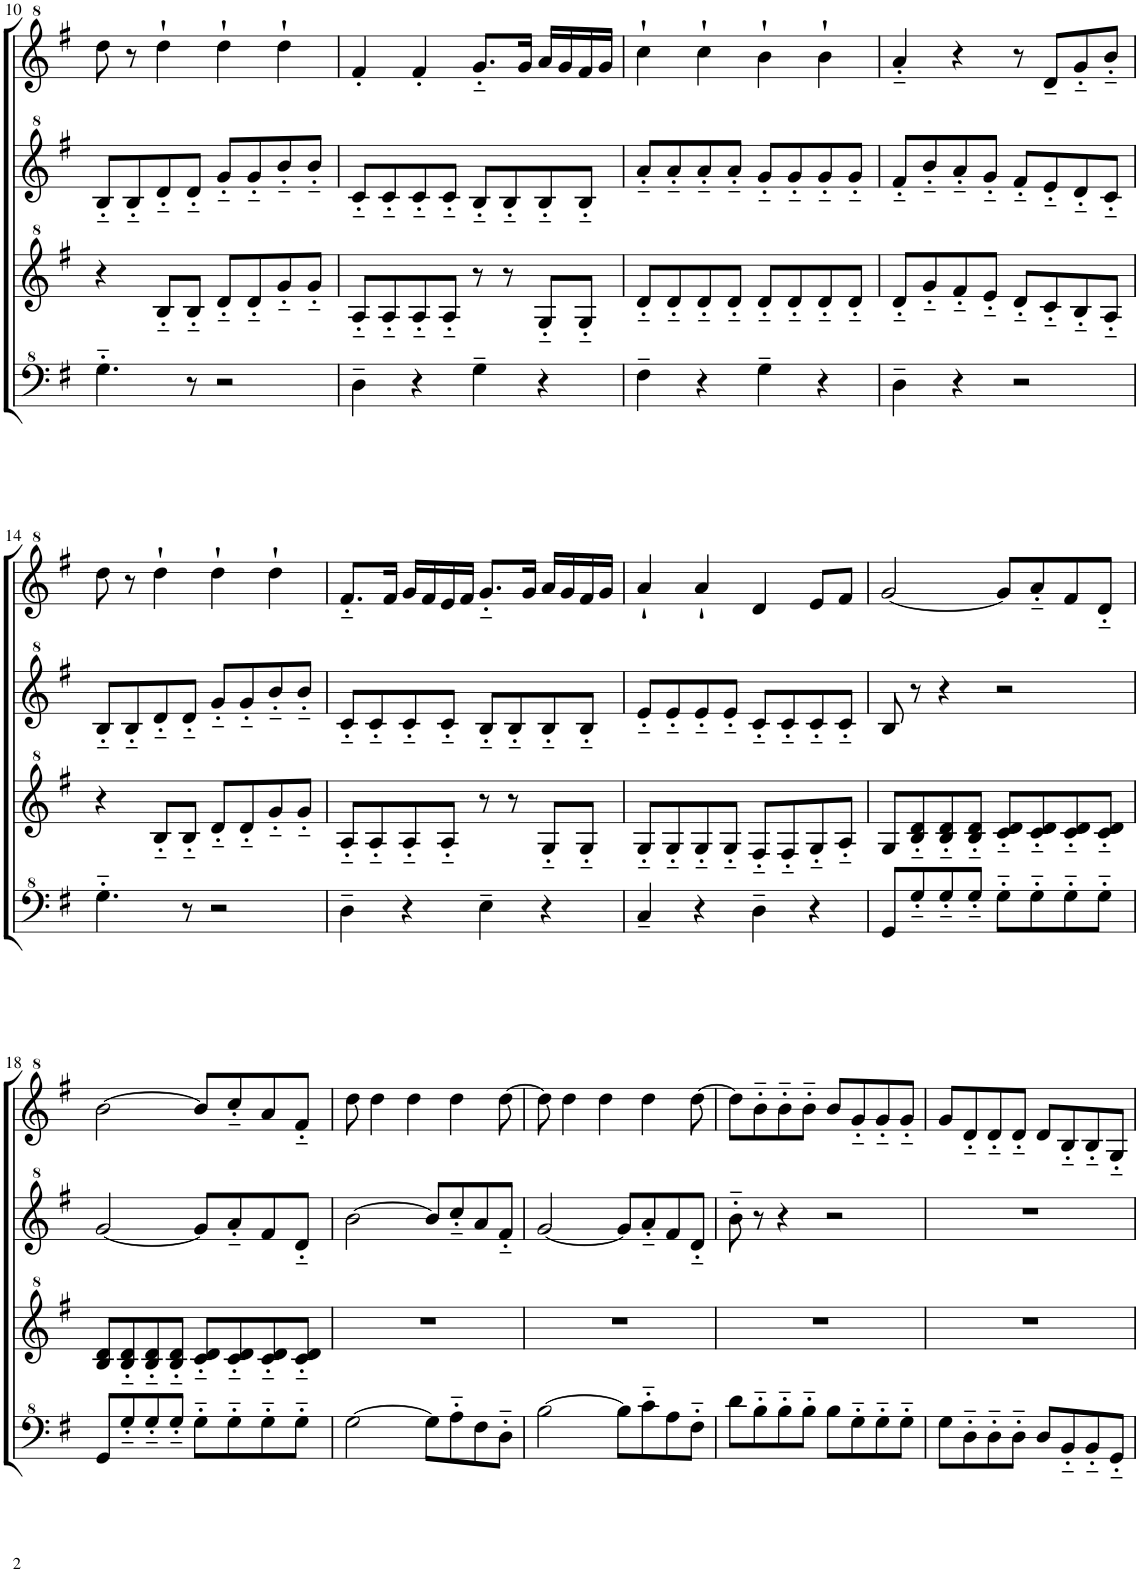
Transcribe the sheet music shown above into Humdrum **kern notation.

**kern	**kern	**kern	**kern
*part1	*part1	*part1	*part1
*staff4	*staff3	*staff2	*staff1
*I"Model III	*	*	*
!!LO:PB:g=z
*clefF^4	*clefG^2	*clefG^2	*clefG^2
*k[f#]	*k[f#]	*k[f#]	*k[f#]
*M2/2	*M2/2	*M2/2	*M2/2
*met(c|)	*met(c|)	*met(c|)	*met(c|)
=10	=10	=10	=10
4.g'~\	4r	8b'~/L	8ddd\
.	.	8b'~/	8r
.	8b'~/L	8dd'~/	4ddd`\
8r	8b'~/J	8dd'~/J	.
2r	8dd'~/L	8gg'~/L	4ddd`\
.	8dd'~/	8gg'~/	.
.	8gg'~/	8bb'~/	4ddd`\
.	8gg'~/J	8bb'~/J	.
=11	=11	=11	=11
4d~\	8a'~/L	8cc'~/L	4ff#'/
.	8a'~/	8cc'~/	.
4r	8a'~/	8cc'~/	4ff#'/
.	8a'~/J	8cc'~/J	.
4g~\	8r	8b'~/L	8.gg'~/L
.	8r	8b'~/	.
.	.	.	16gg/Jk
4r	8g'~/L	8b'~/	16aa/LL
.	.	.	16gg/
.	8g'~/J	8b'~/J	16ff#/
.	.	.	16gg/JJ
=12	=12	=12	=12
4f#~\	8dd'~/L	8aa'~/L	4ccc`\
.	8dd'~/	8aa'~/	.
4r	8dd'~/	8aa'~/	4ccc`\
.	8dd'~/J	8aa'~/J	.
4g~\	8dd'~/L	8gg'~/L	4bb`\
.	8dd'~/	8gg'~/	.
4r	8dd'~/	8gg'~/	4bb`\
.	8dd'~/J	8gg'~/J	.
=13	=13	=13	=13
4d~\	8dd'~/L	8ff#'~/L	4aa'~/
.	8gg'~/	8bb'~/	.
4r	8ff#'~/	8aa'~/	4r
.	8ee'~/J	8gg'~/J	.
2r	8dd'~/L	8ff#'~/L	8r
.	8cc'~/	8ee'~/	8dd~/L
.	8b'~/	8dd'~/	8gg'~/
.	8a'~/J	8cc'~/J	8bb'~/J
!!LO:LB:g=z
=14	=14	=14	=14
4.g'~\	4r	8b'~/L	8ddd\
.	.	8b'~/	8r
.	8b'~/L	8dd'~/	4ddd`\
8r	8b'~/J	8dd'~/J	.
2r	8dd'~/L	8gg'~/L	4ddd`\
.	8dd'~/	8gg'~/	.
.	8gg'~/	8bb'~/	4ddd`\
.	8gg'~/J	8bb'~/J	.
=15	=15	=15	=15
4d~\	8a'~/L	8cc'~/L	8.ff#'~/L
.	8a'~/	8cc'~/	.
.	.	.	16ff#/Jk
4r	8a'~/	8cc'~/	16gg/LL
.	.	.	16ff#/
.	8a'~/J	8cc'~/J	16ee/
.	.	.	16ff#/JJ
4e~\	8r	8b'~/L	8.gg'~/L
.	8r	8b'~/	.
.	.	.	16gg/Jk
4r	8g'~/L	8b'~/	16aa/LL
.	.	.	16gg/
.	8g'~/J	8b'~/J	16ff#/
.	.	.	16gg/JJ
=16	=16	=16	=16
4c~/	8g'~/L	8ee'~/L	4aa`/
.	8g'~/	8ee'~/	.
4r	8g'~/	8ee'~/	4aa`/
.	8g'~/J	8ee'~/J	.
4d~\	8f#'~/L	8cc'~/L	4dd/
.	8f#'~/	8cc'~/	.
4r	8g'~/	8cc'~/	8ee/L
.	8a'~/J	8cc'~/J	8ff#/J
=17	=17	=17	=17
8G/L	8g/L	8b/	[2gg/
8g'~/	8b/'~ 8dd/'~	8r	.
8g'~/	8b/'~ 8dd/'~	4r	.
8g'~/J	8b/'~ 8dd/'~J	.	.
8g'~\L	8cc/'~ 8dd/'~L	2r	8gg/L]
8g'~\	8cc/'~ 8dd/'~	.	8aa'~/
8g'~\	8cc/'~ 8dd/'~	.	8ff#/
8g'~\J	8cc/'~ 8dd/'~J	.	8dd'~/J
!!LO:LB:g=z
=18	=18	=18	=18
8G/L	8b/ 8dd/L	[2gg/	[2bb\
8g'~/	8b/'~ 8dd/'~	.	.
8g'~/	8b/'~ 8dd/'~	.	.
8g'~/J	8b/'~ 8dd/'~J	.	.
8g'~\L	8cc/'~ 8dd/'~L	8gg/L]	8bb/L]
8g'~\	8cc/'~ 8dd/'~	8aa'~/	8ccc'~/
8g'~\	8cc/'~ 8dd/'~	8ff#/	8aa/
8g'~\J	8cc/'~ 8dd/'~J	8dd'~/J	8ff#'~/J
=19	=19	=19	=19
[2g\	1r	[2bb\	8ddd\
.	.	.	4ddd\
.	.	.	4ddd\
8g\L]	.	8bb/L]	.
8a'~\	.	8ccc'~/	4ddd\
8f#\	.	8aa/	.
8d'~\J	.	8ff#'~/J	[8ddd\
=20	=20	=20	=20
[2b\	1r	[2gg/	8ddd\]
.	.	.	4ddd\
.	.	.	4ddd\
8b\L]	.	8gg/L]	.
8cc'~\	.	8aa'~/	4ddd\
8a\	.	8ff#/	.
8f#'~\J	.	8dd'~/J	[8ddd\
=21	=21	=21	=21
8dd\L	1r	8bb'~\	8ddd\L]
8b'~\	.	8r	8bb'~\
8b'~\	.	4r	8bb'~\
8b'~\J	.	.	8bb'~\J
8b\L	.	2r	8bb/L
8g'~\	.	.	8gg'~/
8g'~\	.	.	8gg'~/
8g'~\J	.	.	8gg'~/J
=22	=22	=22	=22
8g\L	1r	1r	8gg/L
8d'~\	.	.	8dd'~/
8d'~\	.	.	8dd'~/
8d'~\J	.	.	8dd'~/J
8d/L	.	.	8dd/L
8B'~/	.	.	8b'~/
8B'~/	.	.	8b'~/
8G'~/J	.	.	8g'~/J
=	=	=	=
*-	*-	*-	*-
